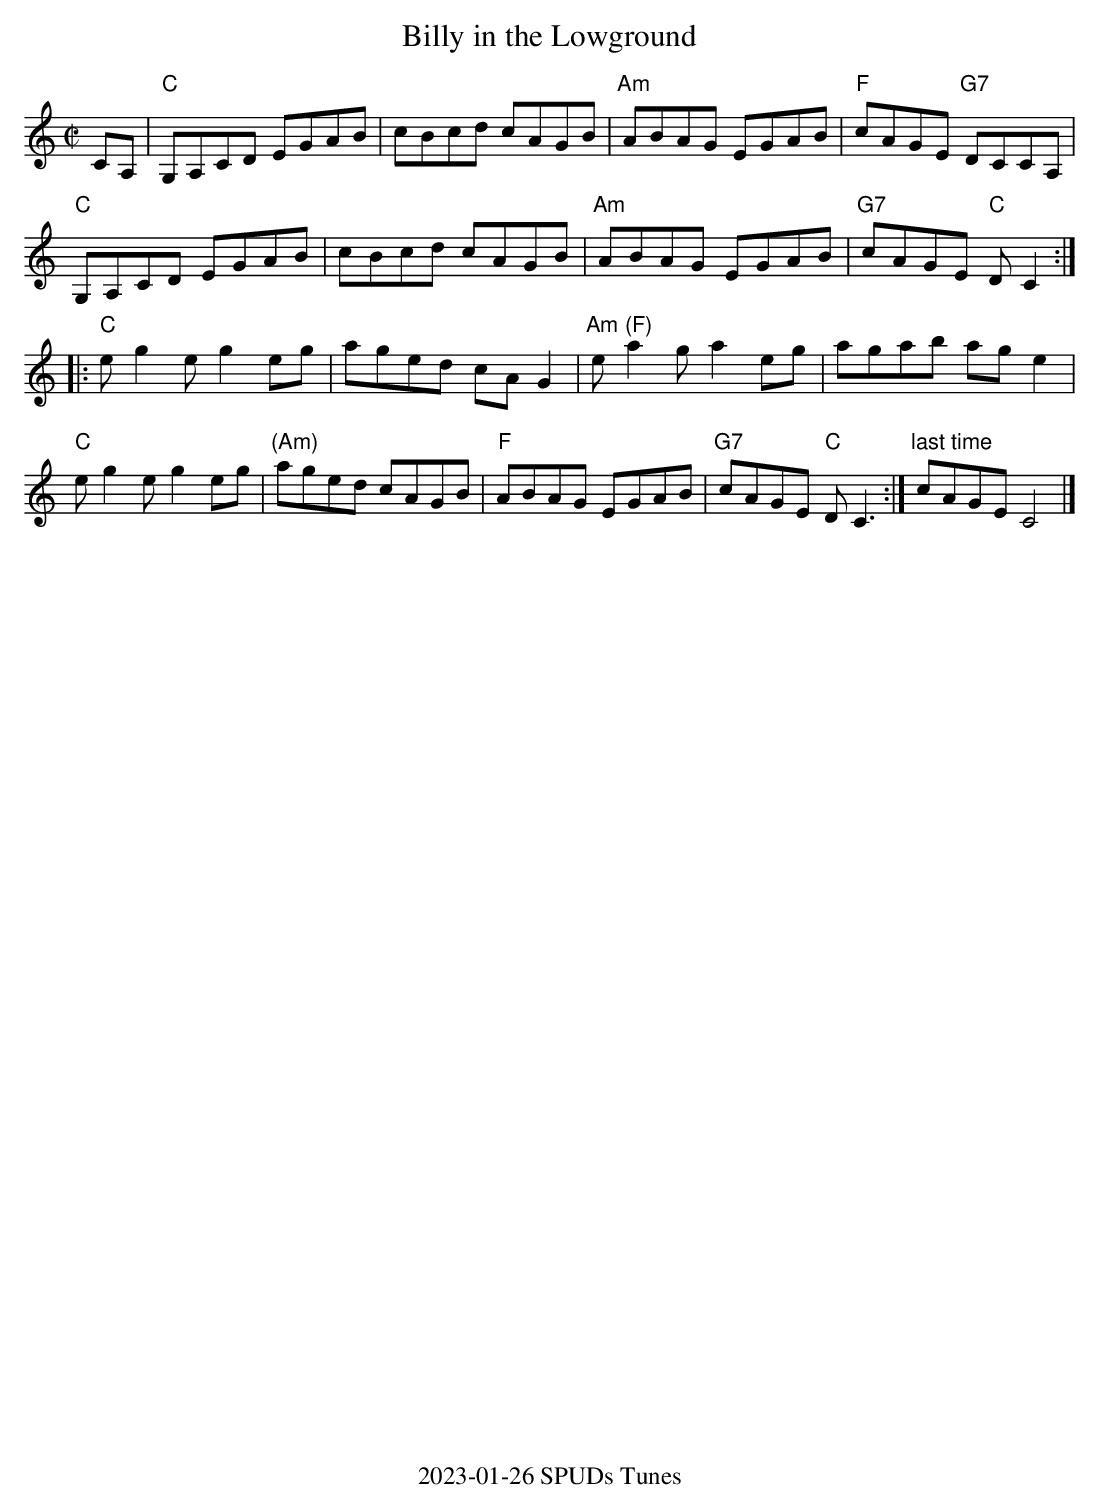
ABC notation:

X:1
T:Billy in the Lowground
M:C|
L:1/8
K:C
CA,| "C"G,A,CD EGAB|cBcd cAGB|"Am"ABAG EGAB|"F"cAGE "G7"DCCA,|
"C"G,A,CD EGAB|cBcd cAGB|"Am"ABAG EGAB|"G7"cAGE  "C"DC2:|
|:"C"eg2e g2eg|aged cAG2|"Am (F)"ea2g a2eg|agab age2|
"C"eg2e g2eg|"(Am)"aged cAGB|"F"ABAG EGAB|"G7"cAGE  "C"DC3:|"last time"cAGE C4|]
